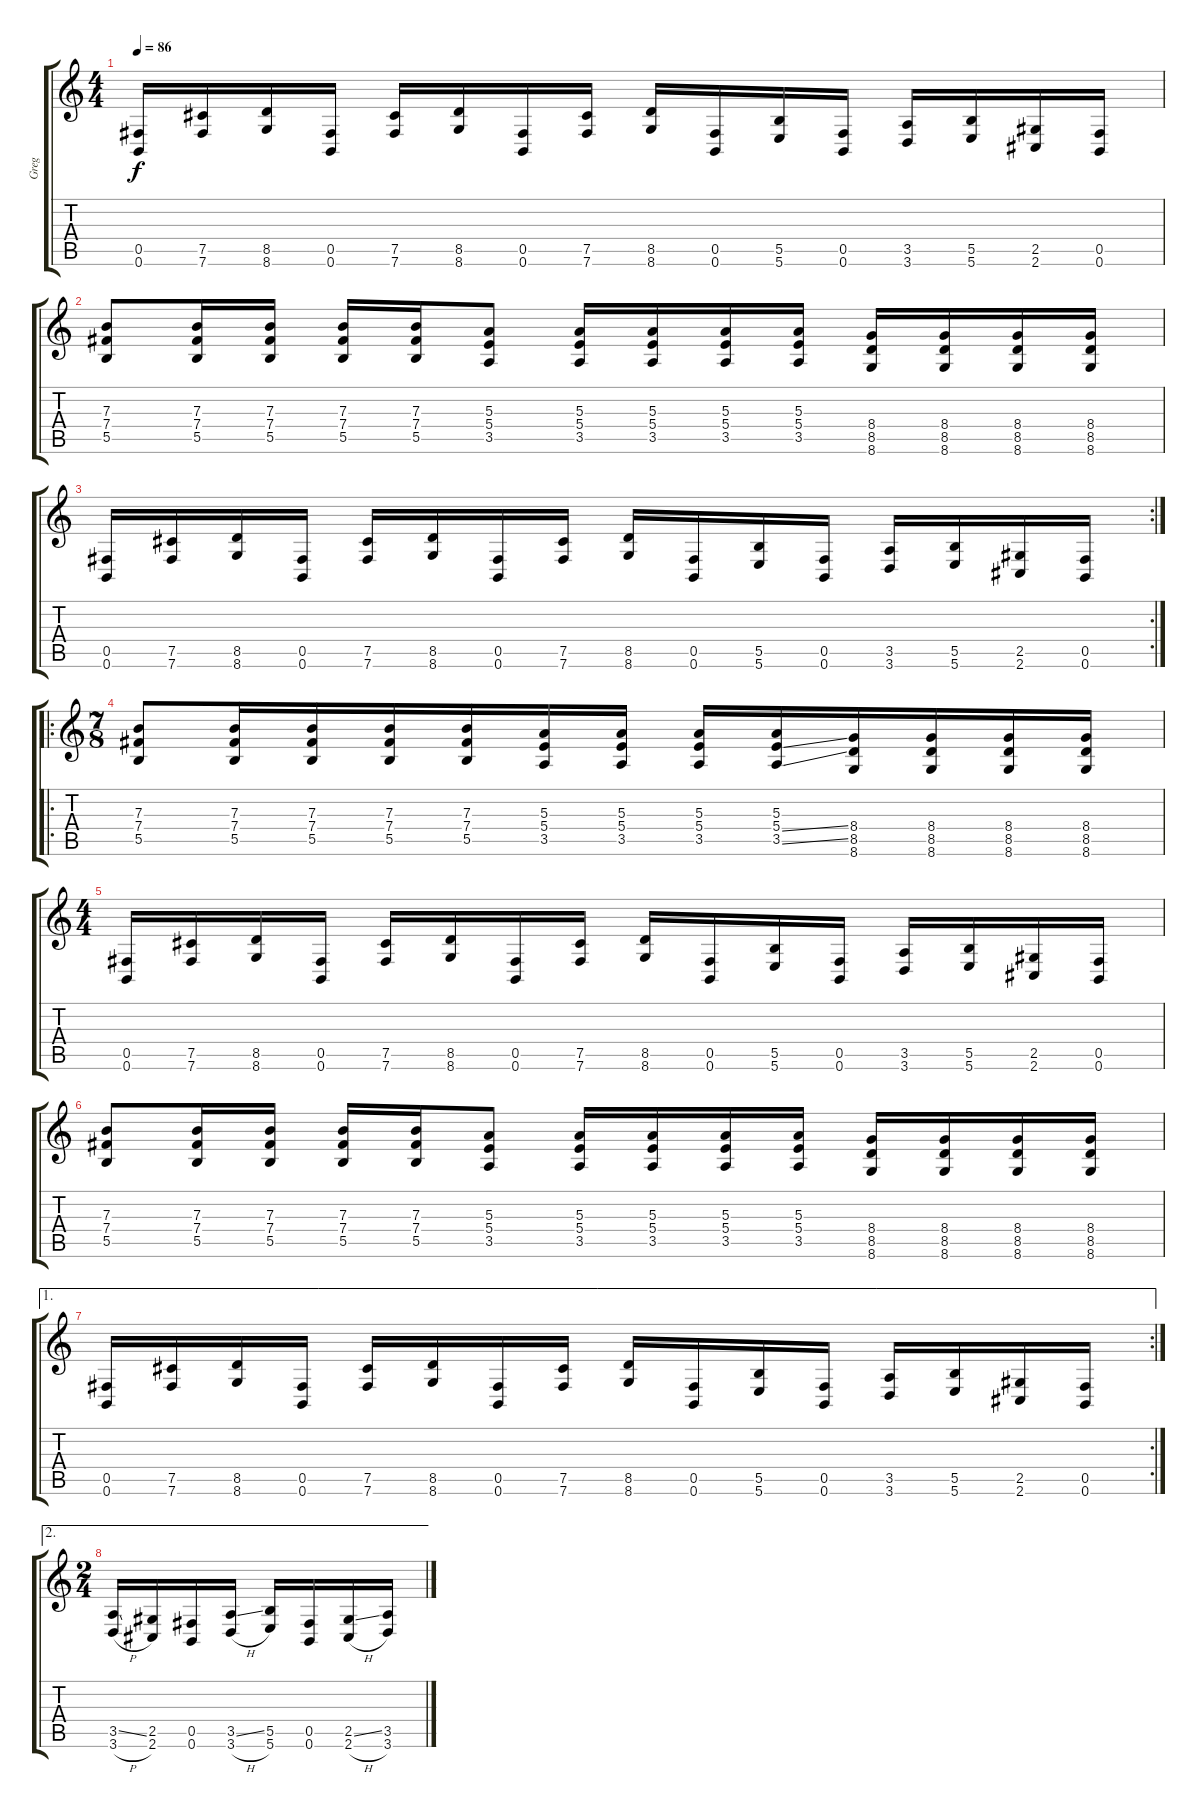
\track ("Greg" "Greg") {instrument distortionguitar}
\staff {score tabs}
\tuning (Db4 Ab3 E3 B2 Gb2 B1) {hide}
\ts (4 4)
\tempo 86
\clef g2
\ks c
(0.5 0.6).16{dy f} (7.5 7.6).16 (8.5 8.6).16 (0.5 0.6).16 (7.5 7.6).16 (8.5 8.6).16 (0.5 0.6).16 (7.5 7.6).16 (8.5 8.6).16 (0.5 0.6).16 (5.5 5.6).16 (0.5 0.6).16 (3.5 3.6).16 (5.5 5.6).16 (2.5 2.6).16 (0.5 0.6).16 |
(7.3 7.4 5.5).8 (7.3 7.4 5.5).16 (7.3 7.4 5.5).16 (7.3 7.4 5.5).16 (7.3 7.4 5.5).16 (5.3 5.4 3.5).8 (5.3 5.4 3.5).16 (5.3 5.4 3.5).16 (5.3 5.4 3.5).16 (5.3 5.4 3.5).16 (8.4 8.5 8.6).16 (8.4 8.5 8.6).16 (8.4 8.5 8.6).16 (8.4 8.5 8.6).16 |
\rc 2
(0.5 0.6).16 (7.5 7.6).16 (8.5 8.6).16 (0.5 0.6).16 (7.5 7.6).16 (8.5 8.6).16 (0.5 0.6).16 (7.5 7.6).16 (8.5 8.6).16 (0.5 0.6).16 (5.5 5.6).16 (0.5 0.6).16 (3.5 3.6).16 (5.5 5.6).16 (2.5 2.6).16 (0.5 0.6).16 |
\ro
\ts (7 8)
(7.3 7.4 5.5).8 (7.3 7.4 5.5).16 (7.3 7.4 5.5).16 (7.3 7.4 5.5).16 (7.3 7.4 5.5).16 (5.3 5.4 3.5).16 (5.3 5.4 3.5).16 (5.3 5.4 3.5).16 (5.3 5.4{ss} 3.5{ss}).16 (8.4 8.5 8.6).16 (8.4 8.5 8.6).16 (8.4 8.5 8.6).16 (8.4 8.5 8.6).16 |
\ts (4 4)
(0.5 0.6).16 (7.5 7.6).16 (8.5 8.6).16 (0.5 0.6).16 (7.5 7.6).16 (8.5 8.6).16 (0.5 0.6).16 (7.5 7.6).16 (8.5 8.6).16 (0.5 0.6).16 (5.5 5.6).16 (0.5 0.6).16 (3.5 3.6).16 (5.5 5.6).16 (2.5 2.6).16 (0.5 0.6).16 |
(7.3 7.4 5.5).8 (7.3 7.4 5.5).16 (7.3 7.4 5.5).16 (7.3 7.4 5.5).16 (7.3 7.4 5.5).16 (5.3 5.4 3.5).8 (5.3 5.4 3.5).16 (5.3 5.4 3.5).16 (5.3 5.4 3.5).16 (5.3 5.4 3.5).16 (8.4 8.5 8.6).16 (8.4 8.5 8.6).16 (8.4 8.5 8.6).16 (8.4 8.5 8.6).16 |
\ae 1
\rc 2
(0.5 0.6).16 (7.5 7.6).16 (8.5 8.6).16 (0.5 0.6).16 (7.5 7.6).16 (8.5 8.6).16 (0.5 0.6).16 (7.5 7.6).16 (8.5 8.6).16 (0.5 0.6).16 (5.5 5.6).16 (0.5 0.6).16 (3.5 3.6).16 (5.5 5.6).16 (2.5 2.6).16 (0.5 0.6).16 |
\ae 2
\ts (2 4)
(3.5{ss} 3.6{h}).16 (2.5 2.6).16 (0.5 0.6).16 (3.5{ss} 3.6{h}).16 (5.5 5.6).16 (0.5 0.6).16 (2.5{ss} 2.6{h}).16 (3.5 3.6).16
